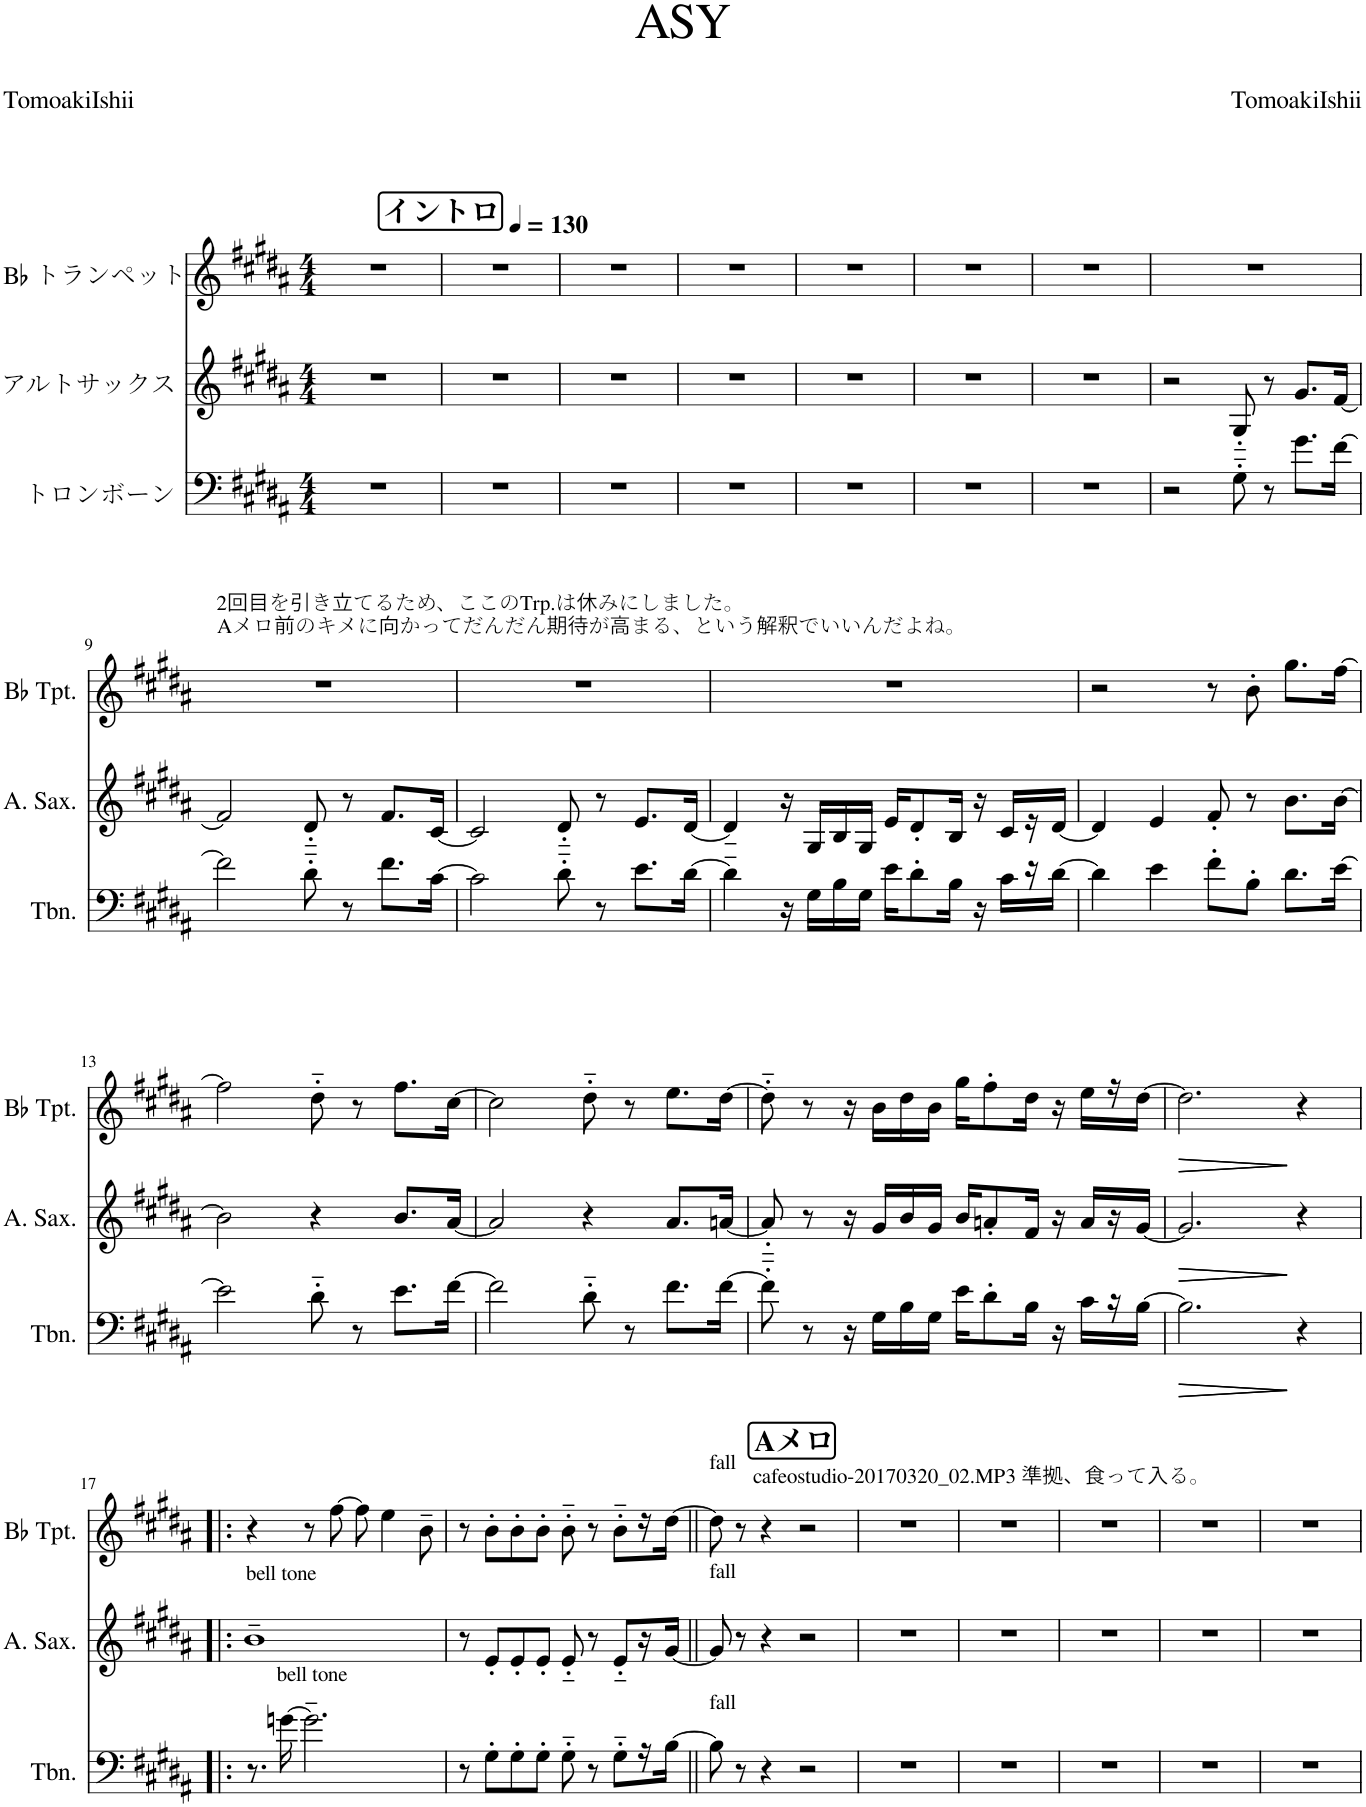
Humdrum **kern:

**kern	**dynam	**kern	**dynam	**kern	**dynam
*part3	*part3	*part2	*part2	*part1	*part1
*staff3	*staff3	*staff2	*staff2	*staff1	*staff1
*I"トロンボーン	*	*I"アルトサックス	*	*I"Bb トランペット	*
*clefF4	*	*clefG2	*	*clefG2	*
*	*	*ITrd5c9	*	*ITrd1c2	*
*k[f#c#g#d#a#]	*	*k[f#c#g#d#a#]	*	*k[f#c#g#d#a#]	*
*M4/4	*	*M4/4	*	*M4/4	*
*MM130	*	*MM130	*	*MM130	*
!!LO:REH:place=s1:a:B:cj:fs=14:t=イントロ
=1	=1	=1	=1	=1	=1
1r	.	1r	.	1r	.
=2	=2	=2	=2	=2	=2
1r	.	1r	.	1r	.
=3	=3	=3	=3	=3	=3
1r	.	1r	.	1r	.
=4	=4	=4	=4	=4	=4
1r	.	1r	.	1r	.
=5	=5	=5	=5	=5	=5
1r	.	1r	.	1r	.
=6	=6	=6	=6	=6	=6
1r	.	1r	.	1r	.
=7	=7	=7	=7	=7	=7
1r	.	1r	.	1r	.
=8	=8	=8	=8	=8	=8
2r	.	2r	.	1r	.
8G#'~\	.	8G#'~/	.	.	.
8r	.	8r	.	.	.
8.g#\L	.	8.g#/L	.	.	.
[16f#\Jk	.	[16f#/Jk	.	.	.
!!LO:LB:g=z
=9	=9	=9	=9	=9	=9
!	!	!	!	!LO:TX:a:t=2回目を引き立てるため、ここのTrp.は休みにしました。	!
!	!	!	!	!LO:TX:a:t=Aメロ前のキメに向かってだんだん期待が高まる、という解釈でいいんだよね。	!
2f#\]	.	2f#/]	.	1r	.
8d#'~\	.	8d#'~/	.	.	.
8r	.	8r	.	.	.
8.f#\L	.	8.f#/L	.	.	.
[16c#\Jk	.	[16c#/Jk	.	.	.
=10	=10	=10	=10	=10	=10
2c#\]	.	2c#/]	.	1r	.
8d#'~\	.	8d#'~/	.	.	.
8r	.	8r	.	.	.
8.e\L	.	8.e/L	.	.	.
[16d#\Jk	.	[16d#/Jk	.	.	.
=11	=11	=11	=11	=11	=11
4d#~\]	.	4d#~/]	.	1r	.
16r	.	16r	.	.	.
16G#\LL	.	16G#/LL	.	.	.
16B\	.	16B/	.	.	.
16G#\JJ	.	16G#/JJ	.	.	.
16e\KL	.	16e/KL	.	.	.
8d#'\	.	8d#'/	.	.	.
16B\Jk	.	16B/Jk	.	.	.
16r	.	16r	.	.	.
16c#\LL	.	16c#/LL	.	.	.
16r	.	16r	.	.	.
[16d#\JJ	.	[16d#/JJ	.	.	.
=12	=12	=12	=12	=12	=12
4d#\]	.	4d#/]	.	2r	.
4e\	.	4e/	.	.	.
8f#'\L	.	8f#'/	.	8r	.
8B'\J	.	8r	.	8b'\	.
8.d#\L	.	8.b\L	.	8.gg#\L	.
[16e\Jk	.	[16b\Jk	.	[16ff#\Jk	.
!!LO:LB:g=z
=13	=13	=13	=13	=13	=13
2e\]	.	2b\]	.	2ff#\]	.
8d#'~\	.	4r	.	8dd#'~\	.
8r	.	.	.	8r	.
8.e\L	.	8.b/L	.	8.ff#\L	.
[16f#\Jk	.	[16a#/Jk	.	[16cc#\Jk	.
=14	=14	=14	=14	=14	=14
2f#\]	.	2a#/]	.	2cc#\]	.
8d#'~\	.	4r	.	8dd#'~\	.
8r	.	.	.	8r	.
8.f#\L	.	8.a#/L	.	8.ee\L	.
[16f#\Jk	.	[16an/Jk	.	[16dd#\Jk	.
=15	=15	=15	=15	=15	=15
8f#'~\]	.	8a'~/]	.	8dd#'~\]	.
8r	.	8r	.	8r	.
16r	.	16r	.	16r	.
16G#\LL	.	16g#/LL	.	16b\LL	.
16B\	.	16b/	.	16dd#\	.
16G#\JJ	.	16g#/JJ	.	16b\JJ	.
16e\KL	.	16b/KL	.	16gg#\KL	.
8d#'\	.	8an'/	.	8ff#'\	.
16B\Jk	.	16f#/Jk	.	16dd#\Jk	.
16r	.	16r	.	16r	.
16c#\LL	.	16a/LL	.	16ee\LL	.
16r	.	16r	.	16r	.
[16B\JJ	.	[16g#/JJ	.	[16dd#\JJ	.
=16	=16	=16	=16	=16	=16
!	!LO:HP:b	!	!	!	!
!	!LO:HP:n=1:b	!	!LO:HP:b	!	!
!	!	!	!LO:HP:n=1:b	!	!LO:HP:b
!	!	!	!	!	!LO:HP:n=1:b
2.B\]	> >	2.g#/]	> >	2.dd#\]	> >
4r	]	4r	]	4r	]
.	]	.	]	.	]
!!LO:LB:g=z
=17!|:	=17!|:	=17!|:	=17!|:	=17!|:	=17!|:
!	!	!LO:TX:a:t=bell tone	!	!	!
8.r	.	1b~	.	4r	.
!LO:TX:a:t=bell tone	!	!	!	!	!
[16gn\	.	.	.	.	.
2.g~\]	.	.	.	8r	.
.	.	.	.	[8ff#\	.
.	.	.	.	8ff#\]	.
.	.	.	.	4ee\	.
.	.	.	.	8b~\	.
=18	=18	=18	=18	=18	=18
8r	.	8r	.	8r	.
8G#'\L	.	8e'/L	.	8b'\L	.
8G#'\	.	8e'/	.	8b'\	.
8G#'\J	.	8e'/J	.	8b'\J	.
8G#'~\	.	8e'~/	.	8b'~\	.
8r	.	8r	.	8r	.
8G#'~\L	.	8e'~/L	.	8b'~\L	.
16r	.	16r	.	16r	.
[16B\JJ	.	[16g#/JJ	.	[16dd#\JJ	.
!!LO:REH:place=s1:a:B:cj:fs=14:t=Aメロ:qo=0.5
=19||	=19||	=19||	=19||	=19||	=19||
!	!	!	!	!LO:TX:a:t=fall	!
!	!	!	!	!LO:TX:a:t=cafeostudio-20170320_02.MP3 準拠、食って入る。	!
!	!	!LO:TX:a:t=fall	!	!	!
!LO:TX:a:t=fall	!	!	!	!	!
8B\]	.	8g#/]	.	8dd#\]	.
8r	.	8r	.	8r	.
4r	.	4r	.	4r	.
2r	.	2r	.	2r	.
=20	=20	=20	=20	=20	=20
1r	.	1r	.	1r	.
=21	=21	=21	=21	=21	=21
1r	.	1r	.	1r	.
=22	=22	=22	=22	=22	=22
1r	.	1r	.	1r	.
=23	=23	=23	=23	=23	=23
1r	.	1r	.	1r	.
=24	=24	=24	=24	=24	=24
1r	.	1r	.	1r	.
=	=	=	=	=	=
*-	*-	*-	*-	*-	*-
